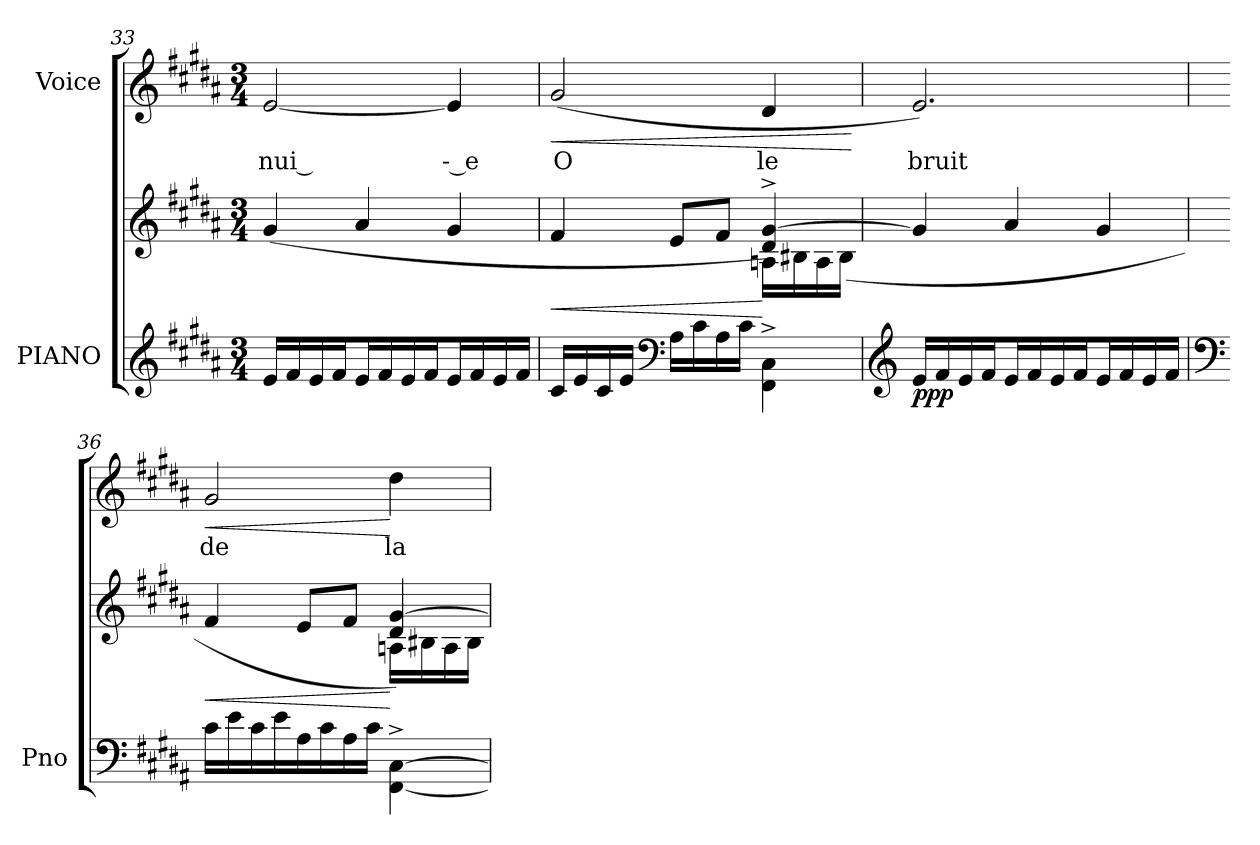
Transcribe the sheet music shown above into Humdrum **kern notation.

**kern	**kern	**dynam	**kern	**text	**dynam
*part2	*part2	*part2	*part1	*part1	*part1
*staff3	*staff2	*staff2/3	*staff1	*staff1	*staff1
*I"PIANO	*	*	*I"Voice	*	*
*I'Pno	*	*	*	*	*
!!LO:LB:g=z
*clefG2	*clefG2	*	*clefG2	*	*
*k[f#c#g#d#a#]	*k[f#c#g#d#a#]	*	*k[f#c#g#d#a#]	*	*
*M3/4	*M3/4	*	*M3/4	*	*
=33	=33	=33	=33	=33	=33
!	!	!	!	!LO:LY:b	!
16e/LL	(4g#/	.	[2e/	-nui --	.
16f#/	.	.	.	.	.
16e/	.	.	.	.	.
16f#/J	.	.	.	.	.
16e/L	4a#/	.	.	.	.
16f#/	.	.	.	.	.
16e/	.	.	.	.	.
16f#/J	.	.	.	.	.
!	!	!	!	!LO:LY:b	!
16e/L	4g#/	.	4e/]	-- e	.
16f#/	.	.	.	.	.
16e/	.	.	.	.	.
16f#/JJ	.	.	.	.	.
!!LO:LB:g=z
=34	=34	=34	=34	=34	=34
!	!	!LO:HP:b	!	!LO:LY:b	!LO:HP:b
*	*^	*	*	*	*
(16c#/LL	4f#/	2ryy	<	(2g#/	O	<
16e/	.	.	.	.	.	.
16c#/	.	.	.	.	.	.
16e/JJ	.	.	.	.	.	.
*clefF4	*	*	*	*	*	*
16A#\LL	8e/L	.	.	.	.	.
16c#\	.	.	.	.	.	.
16A#\	8f#/J	.	.	.	.	.
16c#\JJ	.	.	.	.	.	.
!	!	!	!	!	!LO:LY:b	!
4FF#\^< 4C#\^<	4d#/^ [4g#/^)	16An\LL	[	4d#/	le	.
.	.	16B#X\	.	.	.	.
.	.	16A\	.	.	.	.
.	.	(16B#\JJ	.	.	.	.
*	*v	*v	*	*	*	*
.	.	.	.	.	[
=35	=35	=35	=35	=35	=35
*clefG2	*	*	*	*	*
!	!	!LO:DY:b=2	!	!LO:LY:b	!
!	!	!LO:DY:n=1:b	!	!	!
16e/LL	4g#/]	pp p	2.e/)	bruit	.
16f#/	.	.	.	.	.
16e/	.	.	.	.	.
16f#/J	.	.	.	.	.
16e/L	4a#/	.	.	.	.
16f#/	.	.	.	.	.
16e/	.	.	.	.	.
16f#/J	.	.	.	.	.
16e/L	4g#/	.	.	.	.
16f#/	.	.	.	.	.
16e/	.	.	.	.	.
16f#/JJ	.	.	.	.	.
!!LO:LB:g=z
=36	=36	=36	=36	=36	=36
*clefF4	*	*	*	*	*
!	!	!LO:HP:b	!	!LO:LY:b	!LO:HP:b
*	*^	*	*	*	*
16c#\LL	4f#/	2ryy	<	2g#/	de	<
16e\	.	.	.	.	.	.
16c#\	.	.	.	.	.	.
16e\	.	.	.	.	.	.
16A#\	8e/L	.	.	.	.	.
16c#\	.	.	.	.	.	.
16A#\	8f#/J	.	.	.	.	.
16c#\JJ	.	.	.	.	.	.
!	!	!	!	!	!LO:LY:b	!
[4FF#\^< [4C#\^<	4d#/ [4g#/)	16An\LL	[	4dd#\	la	[
.	.	16B#X\	.	.	.	.
.	.	16A\	.	.	.	.
.	.	(16B#\JJ	.	.	.	.
*	*v	*v	*	*	*	*
=	=	=	=	=	=
*-	*-	*-	*-	*-	*-
